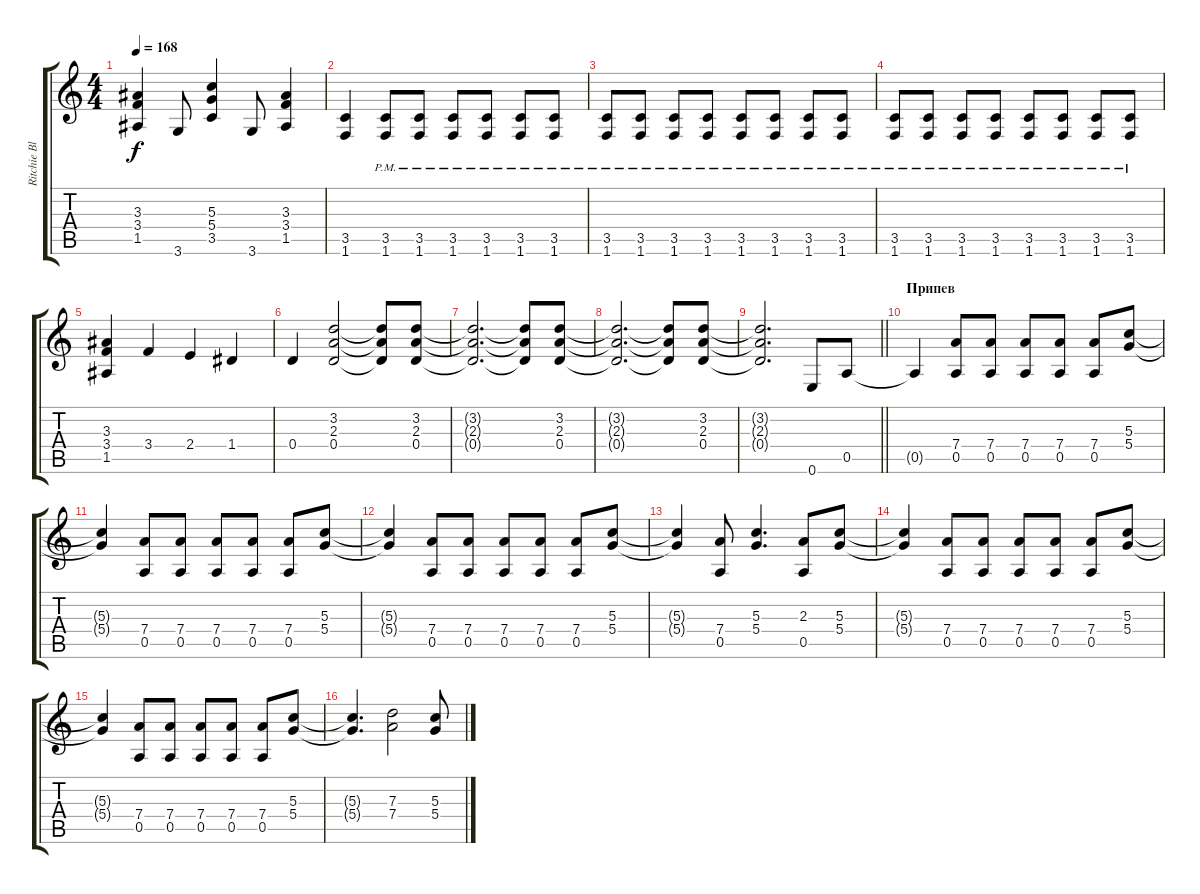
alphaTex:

\track ("Ritchie Blackmore (rythm)" "Ritchie Bl") {instrument overdrivenguitar}
\staff {score tabs}
\tuning (E4 B3 G3 D3 A2 E2) {hide}
\ts (4 4)
\tempo 168
\clef g2
\ks c
(3.3 3.4 1.5).4{dy f} 3.6.8 (5.3 5.4 3.5).4 3.6.8 (3.3 3.4 1.5).4 |
(3.5 1.6).4 (3.5{pm} 1.6{pm}).8 (3.5{pm} 1.6{pm}).8 (3.5{pm} 1.6{pm}).8 (3.5{pm} 1.6{pm}).8 (3.5{pm} 1.6{pm}).8 (3.5{pm} 1.6{pm}).8 |
(3.5{pm} 1.6{pm}).8 (3.5{pm} 1.6{pm}).8 (3.5{pm} 1.6{pm}).8 (3.5{pm} 1.6{pm}).8 (3.5{pm} 1.6{pm}).8 (3.5{pm} 1.6{pm}).8 (3.5{pm} 1.6{pm}).8 (3.5{pm} 1.6{pm}).8 |
(3.5{pm} 1.6{pm}).8 (3.5{pm} 1.6{pm}).8 (3.5{pm} 1.6{pm}).8 (3.5{pm} 1.6{pm}).8 (3.5{pm} 1.6{pm}).8 (3.5{pm} 1.6{pm}).8 (3.5{pm} 1.6{pm}).8 (3.5{pm} 1.6{pm}).8 |
(3.3 3.4 1.5).4 3.4.4 2.4.4 1.4.4 |
0.4.4 (3.2 2.3 0.4).2 (3.2{t} 2.3{t} 0.4{t}).8 (3.2 2.3 0.4).8 |
(3.2{t} 2.3{t} 0.4{t}).2{d} (3.2{t} 2.3{t} 0.4{t}).8 (3.2 2.3 0.4).8 |
(3.2{t} 2.3{t} 0.4{t}).2{d} (3.2{t} 2.3{t} 0.4{t}).8 (3.2 2.3 0.4).8 |
\barLineRight lightlight
(3.2{t} 2.3{t} 0.4{t}).2{d} 0.6.8 0.5.8 |
\section ("" "Припев")
0.5{t}.4 (7.4 0.5).8 (7.4 0.5).8 (7.4 0.5).8 (7.4 0.5).8 (7.4 0.5).8 (5.3 5.4).8 |
(5.3{t} 5.4{t}).4 (7.4 0.5).8 (7.4 0.5).8 (7.4 0.5).8 (7.4 0.5).8 (7.4 0.5).8 (5.3 5.4).8 |
(5.3{t} 5.4{t}).4 (7.4 0.5).8 (7.4 0.5).8 (7.4 0.5).8 (7.4 0.5).8 (7.4 0.5).8 (5.3 5.4).8 |
(5.3{t} 5.4{t}).4 (7.4 0.5).8 (5.3 5.4).4{d} (2.3 0.5).8 (5.3 5.4).8 |
(5.3{t} 5.4{t}).4 (7.4 0.5).8 (7.4 0.5).8 (7.4 0.5).8 (7.4 0.5).8 (7.4 0.5).8 (5.3 5.4).8 |
(5.3{t} 5.4{t}).4 (7.4 0.5).8 (7.4 0.5).8 (7.4 0.5).8 (7.4 0.5).8 (7.4 0.5).8 (5.3 5.4).8 |
(5.3{t} 5.4{t}).4{d} (7.3 7.4).2 (5.3 5.4).8
